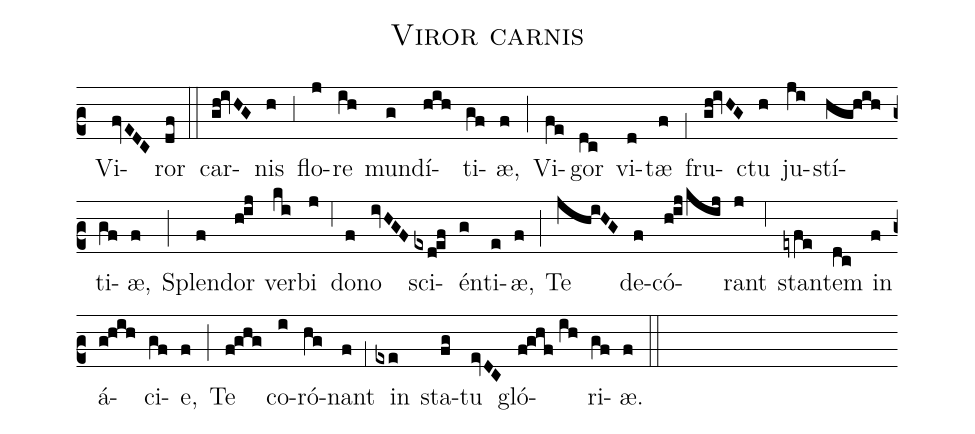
name:Viror carnis;
office-part:Antiphona;
mode:6;
%%
(c2) () Vi(fvEDC)ror(df) (::) car(gh!ivHG)nis(h) (;3) flo(j)re(ih) mun(g)dí(hih)ti(gf)æ,(f) (;) Vi(fe)gor(dc) vi(d)tæ(f) (;1) fru(gh!ivHG)ctu(h) ju(ji)stí(hg@h@ih)ti(gf)æ,(f) (;) Splen(f)dor(h!ij) ver(ki)bi(j) (;6) do(f)no(ivHGF) sci(exd!ef)én(g)ti(e)æ,(f) (;) Te(jh@i@HG) de(f)có(h!ij/kij)rant(j) (;6) stan(eyfe)tem(dc) in(f) á(g!hih)ci(gf)e,(f) (;) Te(f!ghg) co(i)ró(hg)nant(f) (;1) in(exe) sta(fg)tu(evDC) gló(f!ghf//ih)ri(gf)æ.(f) (::)
